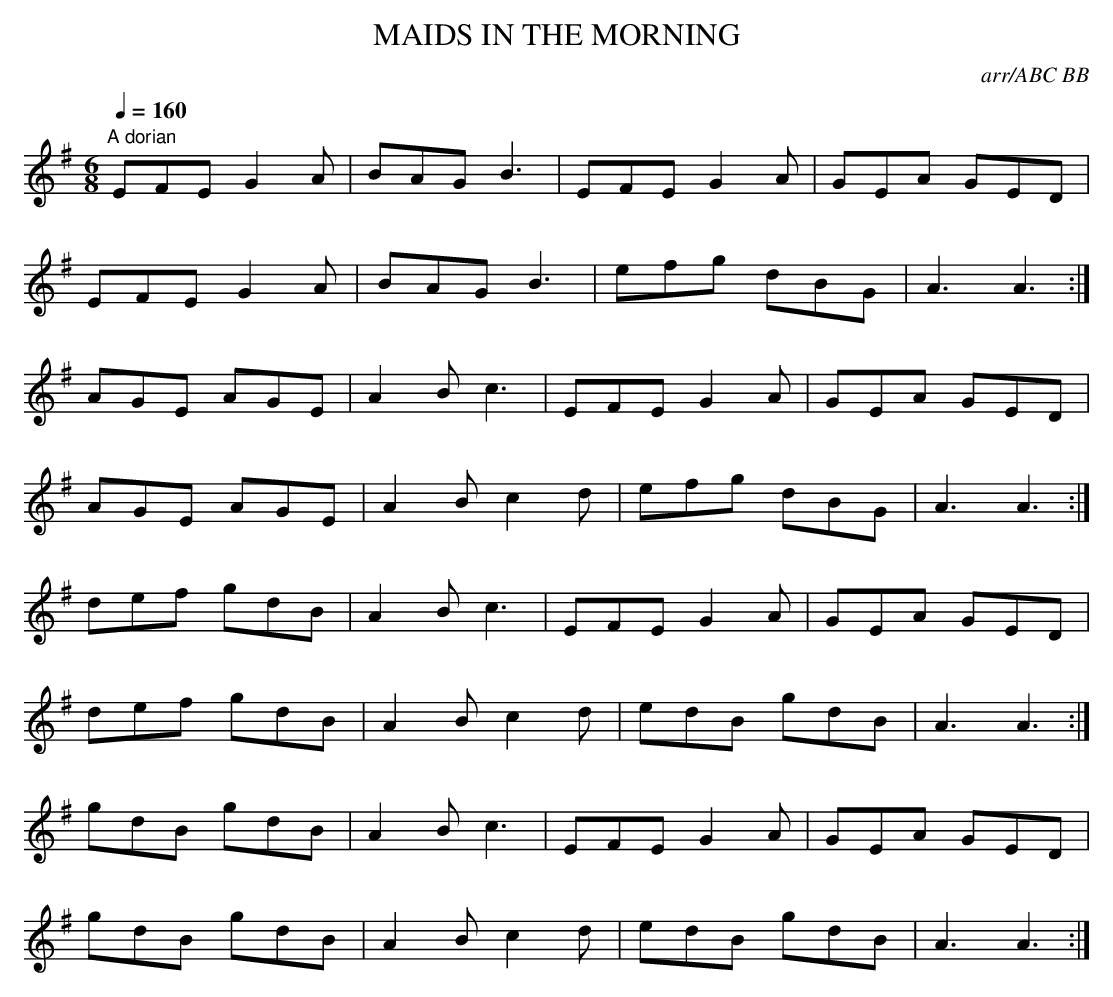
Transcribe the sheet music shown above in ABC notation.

X:1
T:MAIDS IN THE MORNING
C:arr/ABC BB
Q:1/4=160
M:6/8
K:G
"A dorian"
EFE G2A|BAG B3|EFE G2A|GEA GED|
EFE G2A | BAG B3 | efg dBG | A3 A3 :|
AGE AGE | A2B c3 | EFE G2A | GEA GED |
AGE AGE | A2B c2d | efg dBG | A3 A3 :|
def gdB | A2B c3 | EFE G2A | GEA GED |
def gdB | A2B c2d | edB gdB | A3 A3 :|
gdB gdB | A2B c3 | EFE G2A | GEA GED |
gdB gdB | A2B c2d |edB gdB | A3 A3 :|
